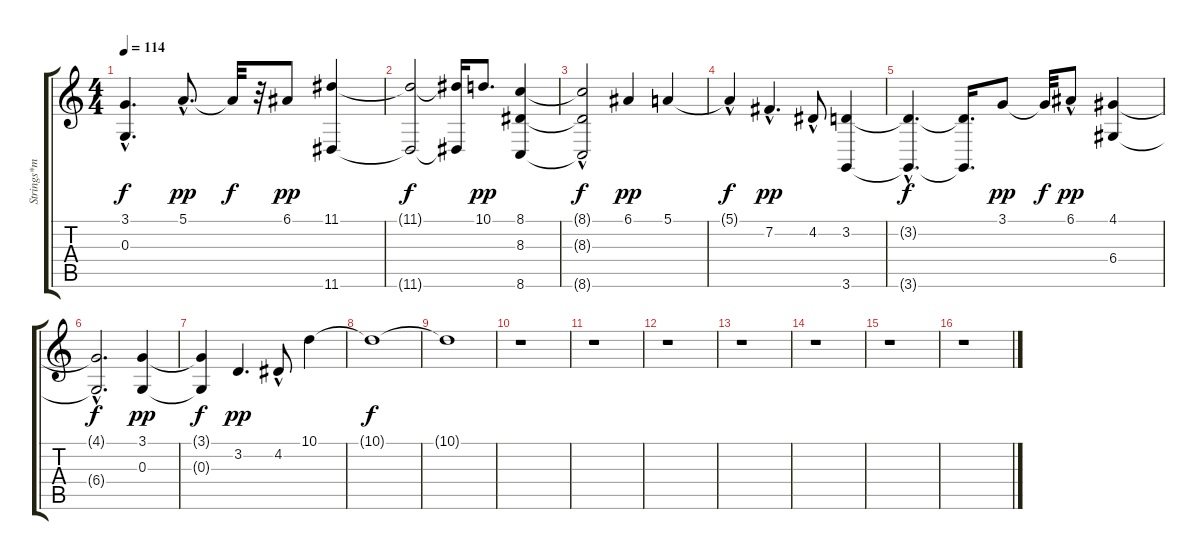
\track (" Strings*merged" " Strings*m") {instrument stringensemble2}
\staff {score tabs}
\tuning (E4 B3 G3 D3 A2 E2) {hide}
\ts (4 4)
\tempo 114
\clef g2
\ks c
(3.1{t} 0.3{hac t}).4{d dy f} 5.1{hac}.8{d dy pp} 5.1{t}.32{dy f} r.32 6.1.8{dy pp} (11.1 11.6).4 |
(11.1{t} 11.6{t}).2{dy f} (11.1{t} 11.6{t}).16 10.1.8{d dy pp} (8.1 8.3 8.6).4 |
(8.1{hac t} 8.3{hac t} 8.6{t}).2{dy f} 6.1.4{dy pp} 5.1.4 |
5.1{hac t}.4{dy f} 7.2{hac}.4{d dy pp} 4.2{hac}.8 (3.2 3.6).4 |
(3.2{hac t} 3.6{hac t}).4{d dy f} (3.2{t} 3.6{t}).16{d} 3.1.8{dy pp} 3.1{t}.32{dy f} 6.1{hac}.8{dy pp} (4.1 6.4).4 |
(4.1{hac t} 6.4{hac t}).2{d dy f} (3.1 0.3).4{dy pp} |
(3.1{t} 0.3{t}).4{dy f} 3.2.4{d dy pp} 4.2{hac}.8 10.1.4 |
10.1{t}.1{dy f} |
10.1{t}.1 |
r.1 |
r.1 |
r.1 |
r.1 |
r.1 |
r.1 |
r.1
